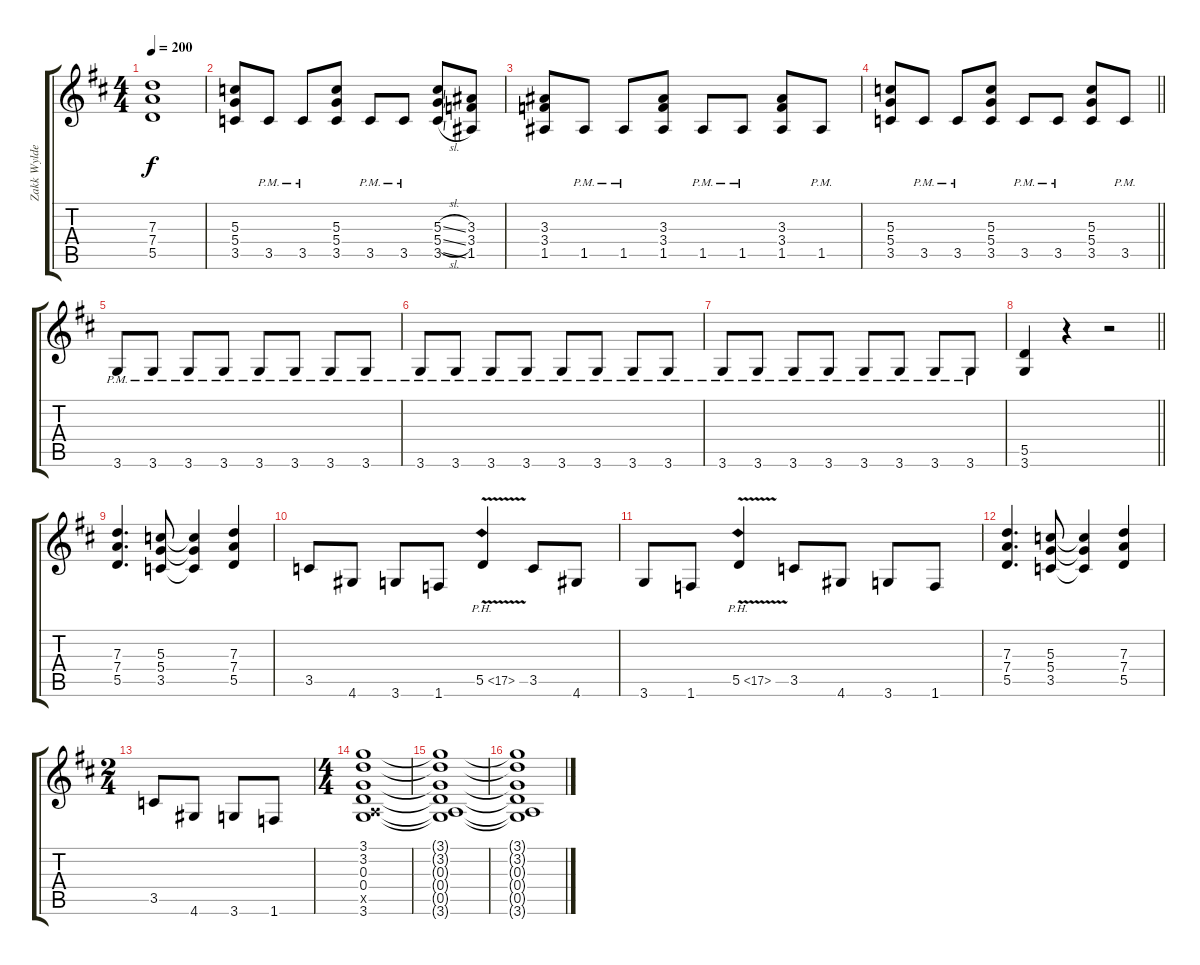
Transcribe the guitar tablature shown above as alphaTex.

\track ("Zakk Wylde (Solo)" "Zakk Wylde") {instrument overdrivenguitar}
\staff {score tabs}
\tuning (E4 B3 G3 D3 A2 E2) {hide}
\ts (4 4)
\tempo 200
\clef g2
\ks d
(7.3{t} 7.4{t} 5.5{t}).1{dy f} |
(5.3 5.4 3.5).8 3.5{pm}.8 3.5{pm}.8 (5.3 5.4 3.5).8 3.5{pm}.8 3.5{pm}.8 (5.3{sl} 5.4{sl} 3.5{sl}).8 (3.3 3.4 1.5).8 |
(3.3 3.4 1.5).8 1.5{pm}.8 1.5{pm}.8 (3.3 3.4 1.5).8 1.5{pm}.8 1.5{pm}.8 (3.3 3.4 1.5).8 1.5{pm}.8 |
\barLineRight lightlight
(5.3 5.4 3.5).8 3.5{pm}.8 3.5{pm}.8 (5.3 5.4 3.5).8 3.5{pm}.8 3.5{pm}.8 (5.3 5.4 3.5).8 3.5{pm}.8 |
3.6{pm}.8 3.6{pm}.8 3.6{pm}.8 3.6{pm}.8 3.6{pm}.8 3.6{pm}.8 3.6{pm}.8 3.6{pm}.8 |
3.6{pm}.8 3.6{pm}.8 3.6{pm}.8 3.6{pm}.8 3.6{pm}.8 3.6{pm}.8 3.6{pm}.8 3.6{pm}.8 |
3.6{pm}.8 3.6{pm}.8 3.6{pm}.8 3.6{pm}.8 3.6{pm}.8 3.6{pm}.8 3.6{pm}.8 3.6{pm}.8 |
\barLineRight lightlight
(5.5 3.6).4 r.4 r.2 |
(7.3 7.4 5.5).4{d} (5.3 5.4 3.5).8 (5.3{t} 5.4{t} 3.5{t}).4 (7.3 7.4 5.5).4 |
3.5.8 4.6.8 3.6.8 1.6.8 5.5{ph 12 v}.4 3.5.8 4.6.8 |
3.6.8 1.6.8 5.5{ph 12 v}.4 3.5.8 4.6.8 3.6.8 1.6.8 |
(7.3 7.4 5.5).4{d} (5.3 5.4 3.5).8 (5.3{t} 5.4{t} 3.5{t}).4 (7.3 7.4 5.5).4 |
\ts (2 4)
3.5.8 4.6.8 3.6.8 1.6.8 |
\ts (4 4)
(3.1 3.2 0.3 0.4 0.5{x} 3.6).1 |
(3.1{t} 3.2{t} 0.3{t} 0.4{t} 0.5{t} 3.6{t}).1 |
(3.1{t} 3.2{t} 0.3{t} 0.4{t} 0.5{t} 3.6{t}).1
